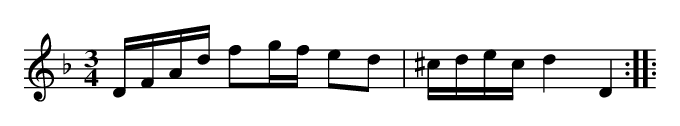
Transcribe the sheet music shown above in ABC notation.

X:1
M: 3/4
K: Dm
L: 1/16
DFAd f2gf e2d2 | ^cdec d4 D4 :: \
